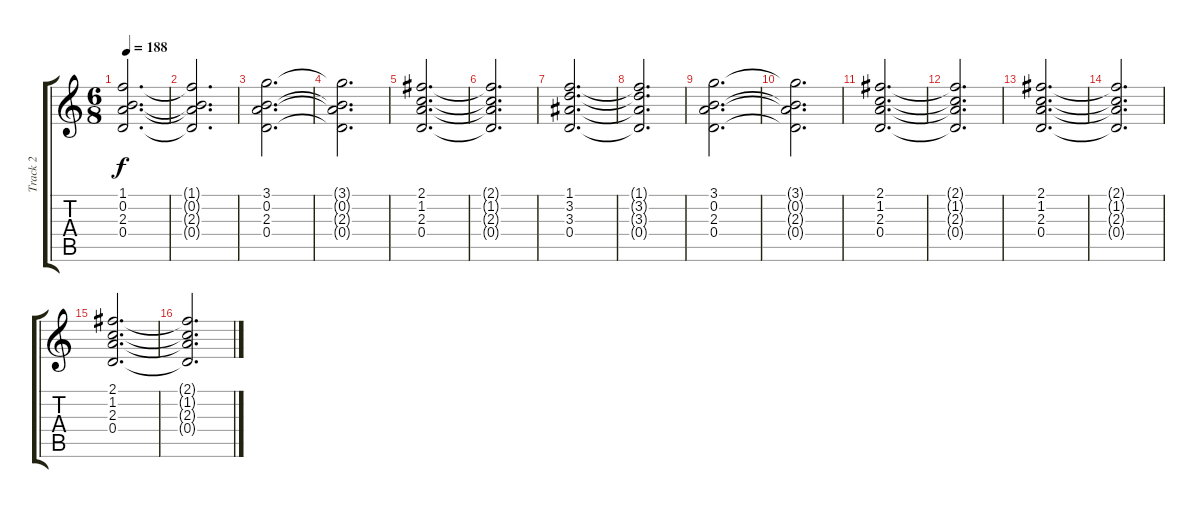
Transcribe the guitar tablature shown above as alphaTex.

\track ("Track 2" "Track 2") {instrument electricguitarclean}
\staff {score tabs}
\tuning (E4 B3 G3 D3 A2 E2) {hide}
\ts (6 8)
\tempo 188
\clef g2
\ks c
(1.1 0.2 2.3 0.4).2{d dy f} |
(1.1{t} 0.2{t} 2.3{t} 0.4{t}).2{d} |
(3.1 0.2 2.3 0.4).2{d} |
(3.1{t} 0.2{t} 2.3{t} 0.4{t}).2{d} |
(2.1 1.2 2.3 0.4).2{d} |
(2.1{t} 1.2{t} 2.3{t} 0.4{t}).2{d} |
(1.1 3.2 3.3 0.4).2{d} |
(1.1{t} 3.2{t} 3.3{t} 0.4{t}).2{d} |
(3.1 0.2 2.3 0.4).2{d} |
(3.1{t} 0.2{t} 2.3{t} 0.4{t}).2{d} |
(2.1 1.2 2.3 0.4).2{d} |
(2.1{t} 1.2{t} 2.3{t} 0.4{t}).2{d} |
(2.1 1.2 2.3 0.4).2{d} |
(2.1{t} 1.2{t} 2.3{t} 0.4{t}).2{d} |
(2.1 1.2 2.3 0.4).2{d} |
(2.1{t} 1.2{t} 2.3{t} 0.4{t}).2{d}
